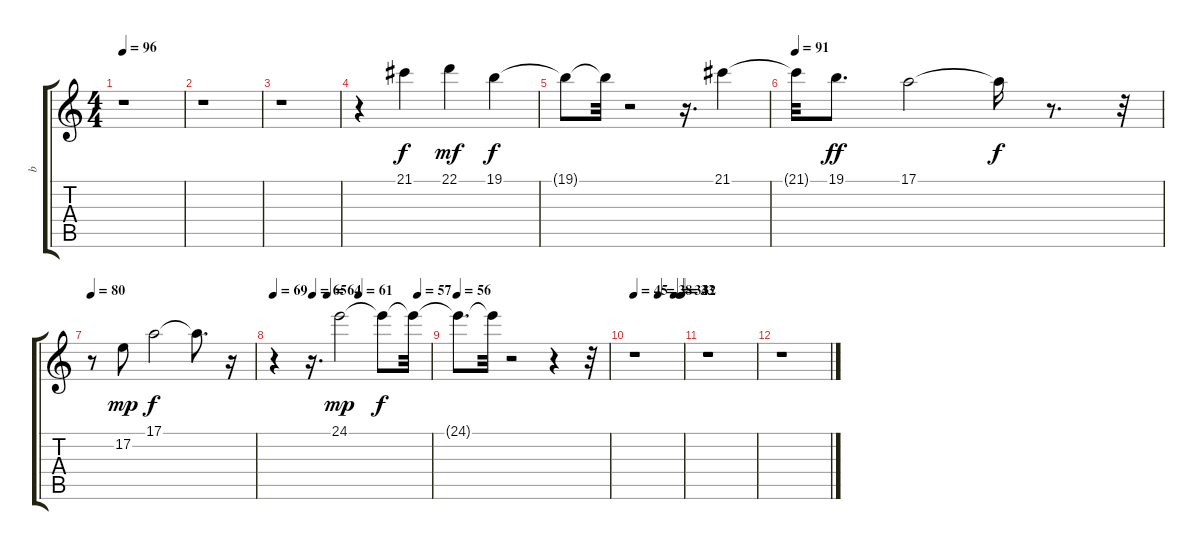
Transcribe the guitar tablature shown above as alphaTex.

\track ("b" "b") {instrument rockorgan}
\staff {score tabs}
\tuning (E4 B3 G3 D3 A2 E2) {hide}
\ts (4 4)
\tempo 96
\clef g2
\ks c
r.1{dy f} |
r.1 |
r.1 |
r.4 21.1.4 22.1.4{dy mf} 19.1.4{dy f} |
19.1{t}.8 19.1{t}.32 r.2 r.16{d} 21.1.4 |
\tempo 91
21.1{t}.32 19.1.8{d dy ff} 17.1.2 17.1{t}.16{dy f} r.8{d} r.32 |
\tempo 80
r.8 17.2.8{dy mp} 17.1.2{dy f} 17.1{t}.8{d} r.16 |
\tempo 69
\tempo (65 0.25)
\tempo (64 0.34375)
\tempo (61 0.54375)
\tempo (57 0.91875)
r.4 r.16{d} 24.1.2{dy mp} 24.1{t}.8{dy f} 24.1{t}.32 |
\tempo 56
24.1{t}.8{d} 24.1{t}.32 r.2 r.4 r.32 |
\tempo 45
\tempo (38 0.5)
\tempo (34 0.8229166666666666)
\tempo (33 0.9479166666666666)
\tempo (32 0.9791666666666666)
r.1 |
r.1 |
r.1
